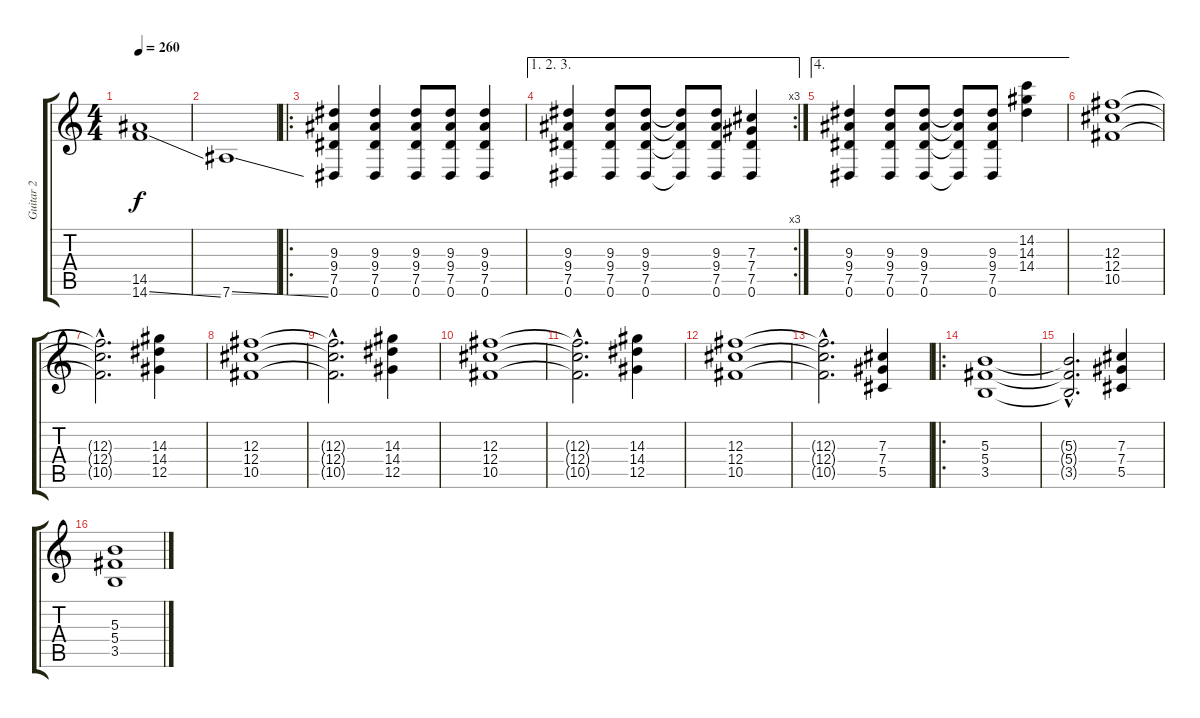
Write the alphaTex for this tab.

\track ("Guitar 2" "Guitar 2") {instrument distortionguitar}
\staff {score tabs}
\tuning (Eb4 Bb3 Gb3 Db3 Ab2 Eb2) {hide}
\ts (4 4)
\tempo 260
\clef g2
\ks c
(14.5 14.6{ss}).1{dy f instrument distortionguitar} |
7.6{ss}.1 |
\ro
(9.3 9.4 7.5 0.6).4 (9.3 9.4 7.5 0.6).4 (9.3 9.4 7.5 0.6).8 (9.3 9.4 7.5 0.6).8 (9.3 9.4 7.5 0.6).4 |
\ae (1 2 3)
\rc 3
(9.3 9.4 7.5 0.6).4 (9.3 9.4 7.5 0.6).8 (9.3 9.4 7.5 0.6).8 (9.3{t} 9.4{t} 7.5{t} 0.6{t}).8 (9.3 9.4 7.5 0.6).8 (7.3 7.4 7.5 0.6).4 |
\ae 4
(9.3 9.4 7.5 0.6).4 (9.3 9.4 7.5 0.6).8 (9.3 9.4 7.5 0.6).8 (9.3{t} 9.4{t} 7.5{t} 0.6{t}).8 (9.3 9.4 7.5 0.6).8 (14.2 14.3 14.4).4 |
(12.3 12.4 10.5).1 |
(12.3{hac t} 12.4{hac t} 10.5{hac t}).2{d} (14.3 14.4 12.5).4 |
(12.3 12.4 10.5).1 |
(12.3{hac t} 12.4{hac t} 10.5{hac t}).2{d} (14.3 14.4 12.5).4 |
(12.3 12.4 10.5).1 |
(12.3{hac t} 12.4{hac t} 10.5{hac t}).2{d} (14.3 14.4 12.5).4 |
(12.3 12.4 10.5).1 |
(12.3{hac t} 12.4{hac t} 10.5{hac t}).2{d} (7.3 7.4 5.5).4 |
\ro
(5.3 5.4 3.5).1 |
(5.3{hac t} 5.4{hac t} 3.5{hac t}).2{d} (7.3 7.4 5.5).4 |
(5.3 5.4 3.5).1
